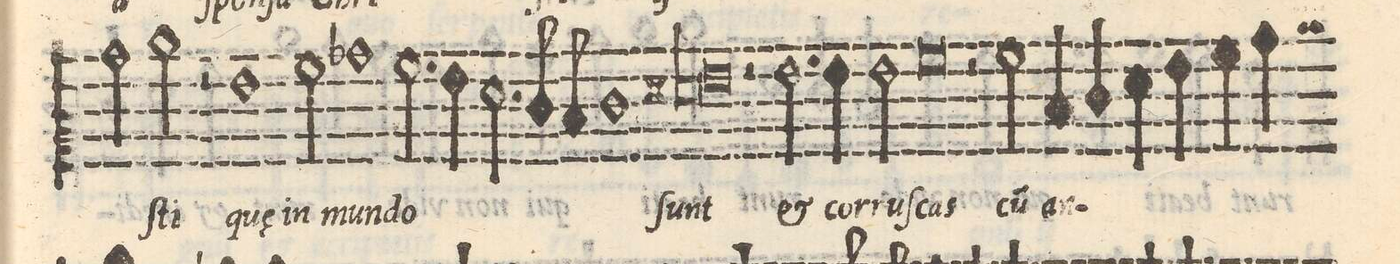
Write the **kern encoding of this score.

**kern	**text
*I"ALTVS	*
*clefC2	*
*k[]	*
*met(C|)	*
*M2/1	*
2b\	.
2cc\	-ſti
=33-	=33-
2r	.
1g\	quae
2a\	in
=34-	=34-
1b-X\	mun-
2.a\	-do
4g\	.
=35-	=35-
2.f\	.
8e/	.
8d/	.
1e\	.
=36-	=36-
*lig	*
1f#X\	ſunt
1g\	.
*Xlig	*
=37-	=37-
2r	.
2.g\	et
4g\	cor-
2g\	-uſ-
=38-	=38-
0a\	-cas
=39-	=39-
2r	.
2a\	cu(m)
4d/	an-
4e/	.
4fny\	.
4g\	.
=40-	=40-
4a\	.
4bny\	.
*custos:cc	*
*-	*-
